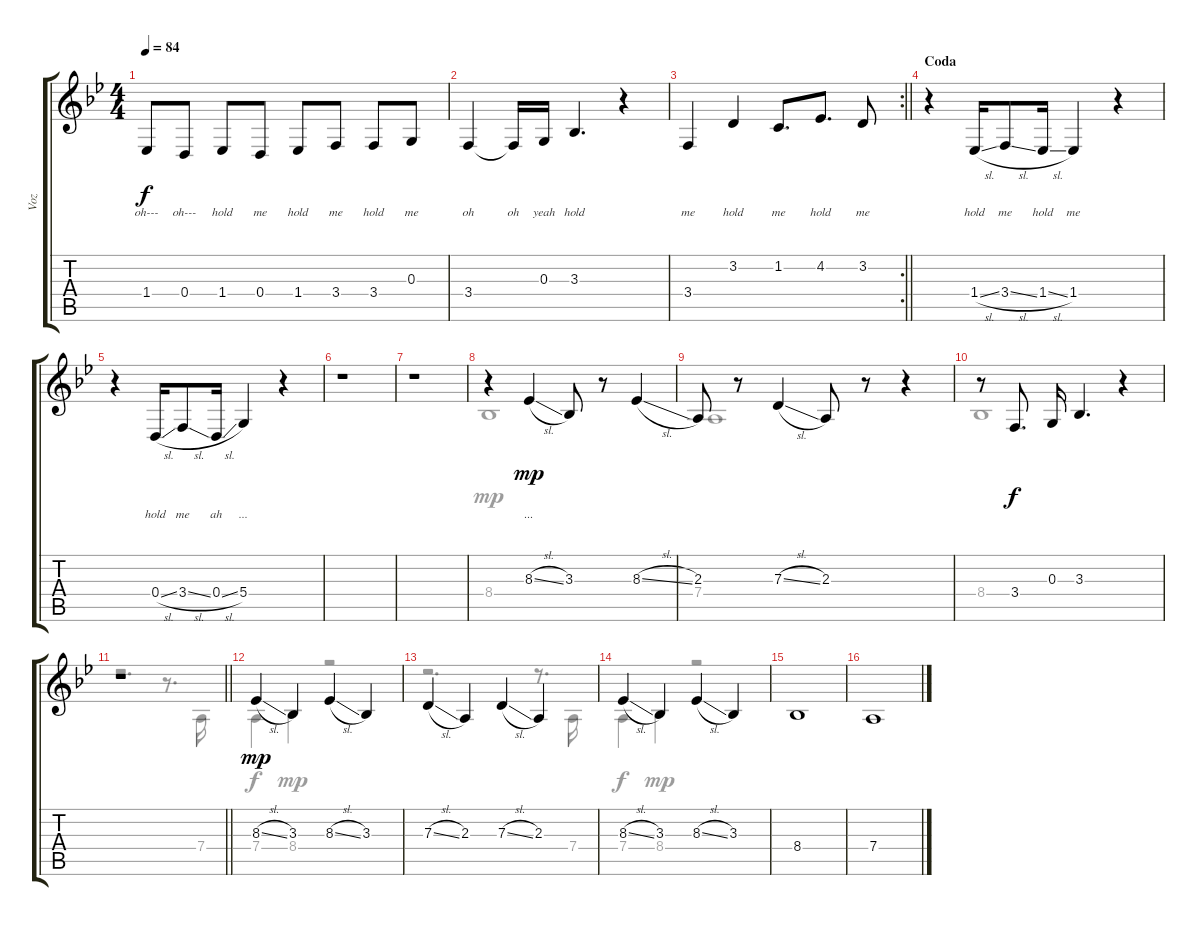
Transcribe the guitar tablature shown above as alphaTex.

\track ("Voz" "Voz") {instrument flute}
\staff {score tabs}
\tuning (E4 B3 G3 D3 A2 E2) {hide}
\voice
\ts (4 4)
\tempo 84
\clef g2
\ks bb
1.4.8{lyrics (0 "oh---") lyrics (1 "") lyrics (2 "") lyrics (3 "") lyrics (4 "") dy f} 0.4.8{lyrics (0 "oh---") lyrics (1 "") lyrics (2 "") lyrics (3 "") lyrics (4 "")} 1.4.8{lyrics (0 "hold") lyrics (1 "") lyrics (2 "") lyrics (3 "") lyrics (4 "")} 0.4.8{lyrics (0 "me") lyrics (1 "") lyrics (2 "") lyrics (3 "") lyrics (4 "")} 1.4.8{lyrics (0 "hold") lyrics (1 "") lyrics (2 "") lyrics (3 "") lyrics (4 "")} 3.4.8{lyrics (0 "me") lyrics (1 "") lyrics (2 "") lyrics (3 "") lyrics (4 "")} 3.4.8{lyrics (0 "hold") lyrics (1 "") lyrics (2 "") lyrics (3 "") lyrics (4 "")} 0.3.8{lyrics (0 "me") lyrics (1 "") lyrics (2 "") lyrics (3 "") lyrics (4 "")} |
3.4.4{lyrics (0 "oh") lyrics (1 "") lyrics (2 "") lyrics (3 "") lyrics (4 "")} 3.4{t}.16{lyrics (0 "oh") lyrics (1 "") lyrics (2 "") lyrics (3 "") lyrics (4 "")} 0.3.16{lyrics (0 "yeah") lyrics (1 "") lyrics (2 "") lyrics (3 "") lyrics (4 "")} 3.3.4{d lyrics (0 "hold") lyrics (1 "") lyrics (2 "") lyrics (3 "") lyrics (4 "")} r.4 |
\rc 2
\barLineRight lightlight
3.4.4{lyrics (0 "me") lyrics (1 "") lyrics (2 "") lyrics (3 "") lyrics (4 "")} 3.2.4{lyrics (0 "hold") lyrics (1 "") lyrics (2 "") lyrics (3 "") lyrics (4 "")} 1.2.8{d lyrics (0 "me") lyrics (1 "") lyrics (2 "") lyrics (3 "") lyrics (4 "")} 4.2.8{d lyrics (0 "hold") lyrics (1 "") lyrics (2 "") lyrics (3 "") lyrics (4 "")} 3.2.8{lyrics (0 "me") lyrics (1 "") lyrics (2 "") lyrics (3 "") lyrics (4 "")} |
\section ("" "Coda")
r.4{volume 10} 1.4{sl}.16{lyrics (0 "hold") lyrics (1 "") lyrics (2 "") lyrics (3 "") lyrics (4 "")} 3.4{sl}.8{lyrics (0 "me") lyrics (1 "") lyrics (2 "") lyrics (3 "") lyrics (4 "")} 1.4{sl}.16{lyrics (0 "hold") lyrics (1 "") lyrics (2 "") lyrics (3 "") lyrics (4 "")} 1.4.4{lyrics (0 "me") lyrics (1 "") lyrics (2 "") lyrics (3 "") lyrics (4 "")} r.4 |
r.4 0.4{sl}.16{lyrics (0 "hold") lyrics (1 "") lyrics (2 "") lyrics (3 "") lyrics (4 "")} 3.4{sl}.8{lyrics (0 "me") lyrics (1 "") lyrics (2 "") lyrics (3 "") lyrics (4 "")} 0.4{sl}.16{lyrics (0 "ah") lyrics (1 "") lyrics (2 "") lyrics (3 "") lyrics (4 "")} 5.4.4{lyrics (0 "...") lyrics (1 "") lyrics (2 "") lyrics (3 "") lyrics (4 "")} r.4 |
r.1 |
r.1 |
r.4 8.3{sl}.4{lyrics (0 "...") lyrics (1 "") lyrics (2 "") lyrics (3 "") lyrics (4 "") dy mp} 3.3.8 r.8 8.3{sl}.4 |
2.3.8 r.8 7.3{sl}.4 2.3.8 r.8 r.4 |
r.8 3.4.8{d dy f} 0.3.16 3.3.4{d} r.4 |
\barLineRight lightlight
r.1 |
8.3{sl}.4{dy mp} 3.3.4 8.3{sl}.4 3.3.4 |
7.3{sl}.4 2.3.4 7.3{sl}.4 2.3.4 |
8.3{sl}.4 3.3.4 8.3{sl}.4 3.3.4 |
8.4.1 |
7.4.1
\voice
\clef g2
\ottava regular
\simile none
\ks bb
|
|
\barLineRight lightlight
|
|
|
|
|
8.4.1 |
7.4.1 |
8.4.1 |
\barLineRight lightlight
r.2{d} r.8{d} 7.4.16{dy mp} |
7.4.4{dy f} 8.4.4{dy mp} r.2 |
r.2{d} r.8{d} 7.4.16 |
7.4.4{dy f} 8.4.4{dy mp} r.2 |
|
